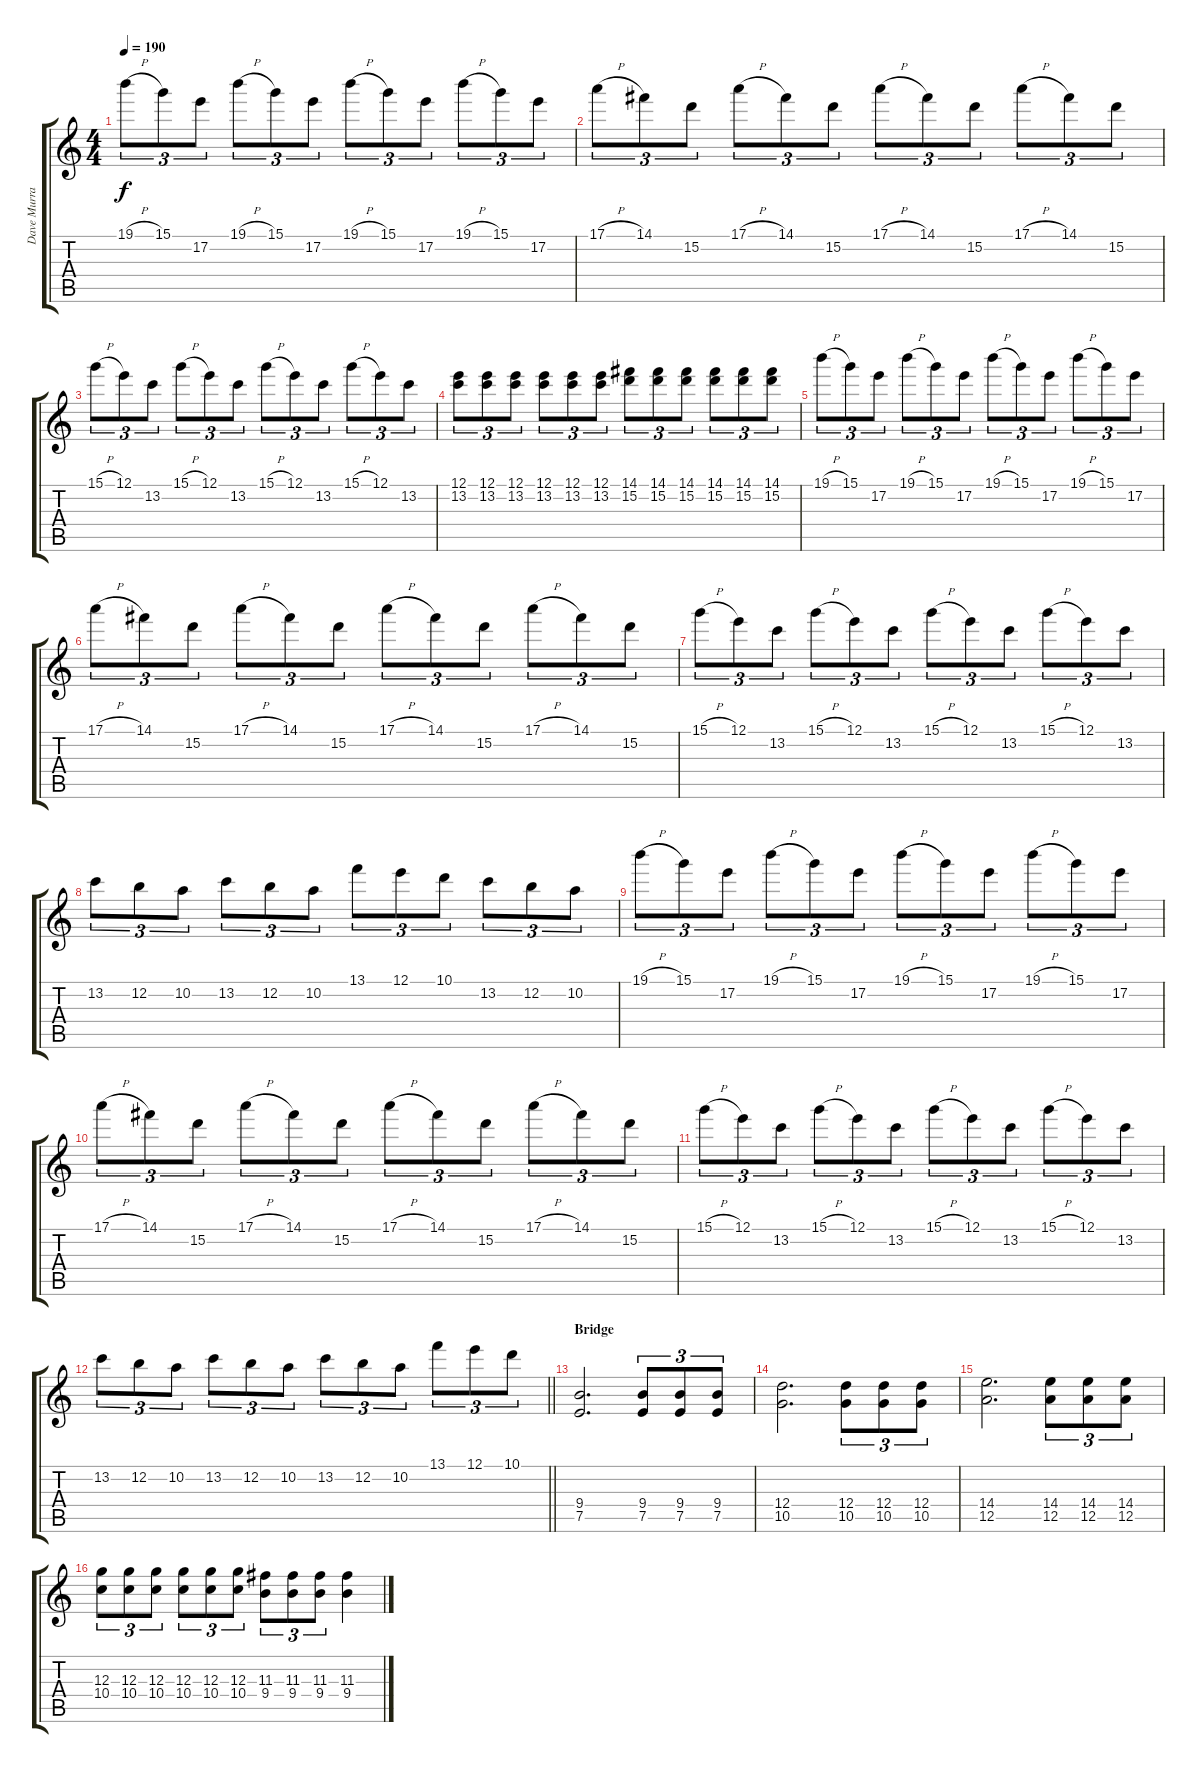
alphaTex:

\track ("Dave Murray" "Dave Murra") {instrument distortionguitar}
\staff {score tabs}
\tuning (E4 B3 G3 D3 A2 E2) {hide}
\ts (4 4)
\tempo 190
\clef g2
\ks c
19.1{h}.8{tu (3 2) dy f} 15.1.8{tu (3 2)} 17.2.8{tu (3 2)} 19.1{h}.8{tu (3 2)} 15.1.8{tu (3 2)} 17.2.8{tu (3 2)} 19.1{h}.8{tu (3 2)} 15.1.8{tu (3 2)} 17.2.8{tu (3 2)} 19.1{h}.8{tu (3 2)} 15.1.8{tu (3 2)} 17.2.8{tu (3 2)} |
17.1{h}.8{tu (3 2)} 14.1.8{tu (3 2)} 15.2.8{tu (3 2)} 17.1{h}.8{tu (3 2)} 14.1.8{tu (3 2)} 15.2.8{tu (3 2)} 17.1{h}.8{tu (3 2)} 14.1.8{tu (3 2)} 15.2.8{tu (3 2)} 17.1{h}.8{tu (3 2)} 14.1.8{tu (3 2)} 15.2.8{tu (3 2)} |
15.1{h}.8{tu (3 2)} 12.1.8{tu (3 2)} 13.2.8{tu (3 2)} 15.1{h}.8{tu (3 2)} 12.1.8{tu (3 2)} 13.2.8{tu (3 2)} 15.1{h}.8{tu (3 2)} 12.1.8{tu (3 2)} 13.2.8{tu (3 2)} 15.1{h}.8{tu (3 2)} 12.1.8{tu (3 2)} 13.2.8{tu (3 2)} |
(12.1 13.2).8{tu (3 2)} (12.1 13.2).8{tu (3 2)} (12.1 13.2).8{tu (3 2)} (12.1 13.2).8{tu (3 2)} (12.1 13.2).8{tu (3 2)} (12.1 13.2).8{tu (3 2)} (14.1 15.2).8{tu (3 2)} (14.1 15.2).8{tu (3 2)} (14.1 15.2).8{tu (3 2)} (14.1 15.2).8{tu (3 2)} (14.1 15.2).8{tu (3 2)} (14.1 15.2).8{tu (3 2)} |
19.1{h}.8{tu (3 2)} 15.1.8{tu (3 2)} 17.2.8{tu (3 2)} 19.1{h}.8{tu (3 2)} 15.1.8{tu (3 2)} 17.2.8{tu (3 2)} 19.1{h}.8{tu (3 2)} 15.1.8{tu (3 2)} 17.2.8{tu (3 2)} 19.1{h}.8{tu (3 2)} 15.1.8{tu (3 2)} 17.2.8{tu (3 2)} |
17.1{h}.8{tu (3 2)} 14.1.8{tu (3 2)} 15.2.8{tu (3 2)} 17.1{h}.8{tu (3 2)} 14.1.8{tu (3 2)} 15.2.8{tu (3 2)} 17.1{h}.8{tu (3 2)} 14.1.8{tu (3 2)} 15.2.8{tu (3 2)} 17.1{h}.8{tu (3 2)} 14.1.8{tu (3 2)} 15.2.8{tu (3 2)} |
15.1{h}.8{tu (3 2)} 12.1.8{tu (3 2)} 13.2.8{tu (3 2)} 15.1{h}.8{tu (3 2)} 12.1.8{tu (3 2)} 13.2.8{tu (3 2)} 15.1{h}.8{tu (3 2)} 12.1.8{tu (3 2)} 13.2.8{tu (3 2)} 15.1{h}.8{tu (3 2)} 12.1.8{tu (3 2)} 13.2.8{tu (3 2)} |
13.2.8{tu (3 2)} 12.2.8{tu (3 2)} 10.2.8{tu (3 2)} 13.2.8{tu (3 2)} 12.2.8{tu (3 2)} 10.2.8{tu (3 2)} 13.1.8{tu (3 2)} 12.1.8{tu (3 2)} 10.1.8{tu (3 2)} 13.2.8{tu (3 2)} 12.2.8{tu (3 2)} 10.2.8{tu (3 2)} |
19.1{h}.8{tu (3 2)} 15.1.8{tu (3 2)} 17.2.8{tu (3 2)} 19.1{h}.8{tu (3 2)} 15.1.8{tu (3 2)} 17.2.8{tu (3 2)} 19.1{h}.8{tu (3 2)} 15.1.8{tu (3 2)} 17.2.8{tu (3 2)} 19.1{h}.8{tu (3 2)} 15.1.8{tu (3 2)} 17.2.8{tu (3 2)} |
17.1{h}.8{tu (3 2)} 14.1.8{tu (3 2)} 15.2.8{tu (3 2)} 17.1{h}.8{tu (3 2)} 14.1.8{tu (3 2)} 15.2.8{tu (3 2)} 17.1{h}.8{tu (3 2)} 14.1.8{tu (3 2)} 15.2.8{tu (3 2)} 17.1{h}.8{tu (3 2)} 14.1.8{tu (3 2)} 15.2.8{tu (3 2)} |
15.1{h}.8{tu (3 2)} 12.1.8{tu (3 2)} 13.2.8{tu (3 2)} 15.1{h}.8{tu (3 2)} 12.1.8{tu (3 2)} 13.2.8{tu (3 2)} 15.1{h}.8{tu (3 2)} 12.1.8{tu (3 2)} 13.2.8{tu (3 2)} 15.1{h}.8{tu (3 2)} 12.1.8{tu (3 2)} 13.2.8{tu (3 2)} |
\barLineRight lightlight
13.2.8{tu (3 2)} 12.2.8{tu (3 2)} 10.2.8{tu (3 2)} 13.2.8{tu (3 2)} 12.2.8{tu (3 2)} 10.2.8{tu (3 2)} 13.2.8{tu (3 2)} 12.2.8{tu (3 2)} 10.2.8{tu (3 2)} 13.1.8{tu (3 2)} 12.1.8{tu (3 2)} 10.1.8{tu (3 2)} |
\section ("" "Bridge")
(9.4 7.5).2{d} (9.4 7.5).8{tu (3 2)} (9.4 7.5).8{tu (3 2)} (9.4 7.5).8{tu (3 2)} |
(12.4 10.5).2{d} (12.4 10.5).8{tu (3 2)} (12.4 10.5).8{tu (3 2)} (12.4 10.5).8{tu (3 2)} |
(14.4 12.5).2{d} (14.4 12.5).8{tu (3 2)} (14.4 12.5).8{tu (3 2)} (14.4 12.5).8{tu (3 2)} |
(12.3 10.4).8{tu (3 2)} (12.3 10.4).8{tu (3 2)} (12.3 10.4).8{tu (3 2)} (12.3 10.4).8{tu (3 2)} (12.3 10.4).8{tu (3 2)} (12.3 10.4).8{tu (3 2)} (11.3 9.4).8{tu (3 2)} (11.3 9.4).8{tu (3 2)} (11.3 9.4).8{tu (3 2)} (11.3 9.4).4
